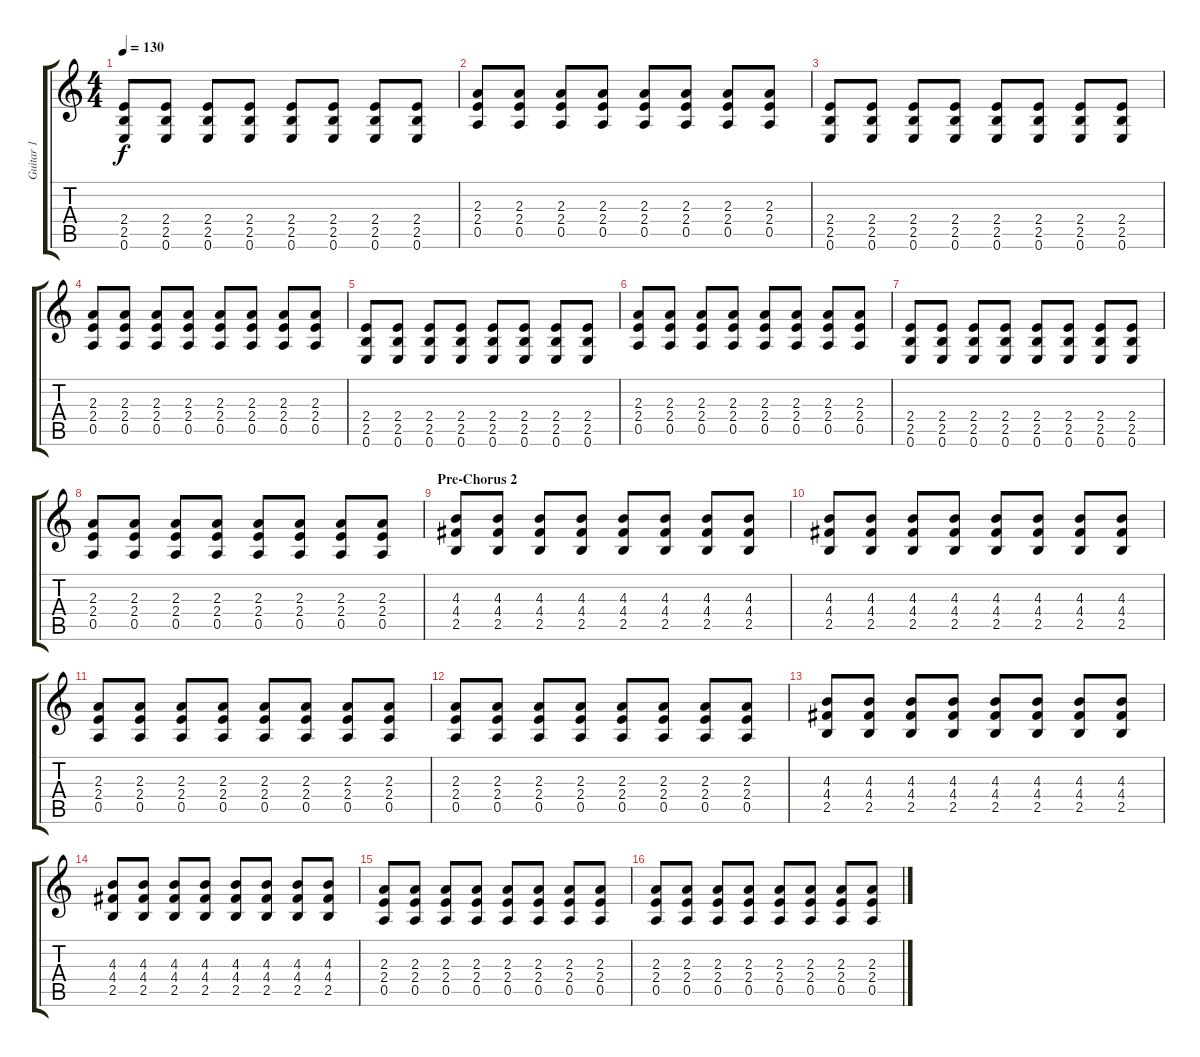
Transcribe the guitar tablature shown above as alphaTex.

\track ("Guitar 1" "Guitar 1") {instrument acousticguitarsteel}
\staff {score tabs}
\tuning (E4 B3 G3 D3 A2 E2) {hide}
\ts (4 4)
\tempo 130
\clef g2
\ks c
(2.4 2.5 0.6).8{dy f} (2.4 2.5 0.6).8 (2.4 2.5 0.6).8 (2.4 2.5 0.6).8 (2.4 2.5 0.6).8 (2.4 2.5 0.6).8 (2.4 2.5 0.6).8 (2.4 2.5 0.6).8 |
(2.3 2.4 0.5).8 (2.3 2.4 0.5).8 (2.3 2.4 0.5).8 (2.3 2.4 0.5).8 (2.3 2.4 0.5).8 (2.3 2.4 0.5).8 (2.3 2.4 0.5).8 (2.3 2.4 0.5).8 |
(2.4 2.5 0.6).8 (2.4 2.5 0.6).8 (2.4 2.5 0.6).8 (2.4 2.5 0.6).8 (2.4 2.5 0.6).8 (2.4 2.5 0.6).8 (2.4 2.5 0.6).8 (2.4 2.5 0.6).8 |
(2.3 2.4 0.5).8 (2.3 2.4 0.5).8 (2.3 2.4 0.5).8 (2.3 2.4 0.5).8 (2.3 2.4 0.5).8 (2.3 2.4 0.5).8 (2.3 2.4 0.5).8 (2.3 2.4 0.5).8 |
(2.4 2.5 0.6).8 (2.4 2.5 0.6).8 (2.4 2.5 0.6).8 (2.4 2.5 0.6).8 (2.4 2.5 0.6).8 (2.4 2.5 0.6).8 (2.4 2.5 0.6).8 (2.4 2.5 0.6).8 |
(2.3 2.4 0.5).8 (2.3 2.4 0.5).8 (2.3 2.4 0.5).8 (2.3 2.4 0.5).8 (2.3 2.4 0.5).8 (2.3 2.4 0.5).8 (2.3 2.4 0.5).8 (2.3 2.4 0.5).8 |
(2.4 2.5 0.6).8 (2.4 2.5 0.6).8 (2.4 2.5 0.6).8 (2.4 2.5 0.6).8 (2.4 2.5 0.6).8 (2.4 2.5 0.6).8 (2.4 2.5 0.6).8 (2.4 2.5 0.6).8 |
(2.3 2.4 0.5).8 (2.3 2.4 0.5).8 (2.3 2.4 0.5).8 (2.3 2.4 0.5).8 (2.3 2.4 0.5).8 (2.3 2.4 0.5).8 (2.3 2.4 0.5).8 (2.3 2.4 0.5).8 |
\section ("" "Pre-Chorus 2")
(4.3 4.4 2.5).8 (4.3 4.4 2.5).8 (4.3 4.4 2.5).8 (4.3 4.4 2.5).8 (4.3 4.4 2.5).8 (4.3 4.4 2.5).8 (4.3 4.4 2.5).8 (4.3 4.4 2.5).8 |
(4.3 4.4 2.5).8 (4.3 4.4 2.5).8 (4.3 4.4 2.5).8 (4.3 4.4 2.5).8 (4.3 4.4 2.5).8 (4.3 4.4 2.5).8 (4.3 4.4 2.5).8 (4.3 4.4 2.5).8 |
(2.3 2.4 0.5).8 (2.3 2.4 0.5).8 (2.3 2.4 0.5).8 (2.3 2.4 0.5).8 (2.3 2.4 0.5).8 (2.3 2.4 0.5).8 (2.3 2.4 0.5).8 (2.3 2.4 0.5).8 |
(2.3 2.4 0.5).8 (2.3 2.4 0.5).8 (2.3 2.4 0.5).8 (2.3 2.4 0.5).8 (2.3 2.4 0.5).8 (2.3 2.4 0.5).8 (2.3 2.4 0.5).8 (2.3 2.4 0.5).8 |
(4.3 4.4 2.5).8 (4.3 4.4 2.5).8 (4.3 4.4 2.5).8 (4.3 4.4 2.5).8 (4.3 4.4 2.5).8 (4.3 4.4 2.5).8 (4.3 4.4 2.5).8 (4.3 4.4 2.5).8 |
(4.3 4.4 2.5).8 (4.3 4.4 2.5).8 (4.3 4.4 2.5).8 (4.3 4.4 2.5).8 (4.3 4.4 2.5).8 (4.3 4.4 2.5).8 (4.3 4.4 2.5).8 (4.3 4.4 2.5).8 |
(2.3 2.4 0.5).8 (2.3 2.4 0.5).8 (2.3 2.4 0.5).8 (2.3 2.4 0.5).8 (2.3 2.4 0.5).8 (2.3 2.4 0.5).8 (2.3 2.4 0.5).8 (2.3 2.4 0.5).8 |
(2.3 2.4 0.5).8 (2.3 2.4 0.5).8 (2.3 2.4 0.5).8 (2.3 2.4 0.5).8 (2.3 2.4 0.5).8 (2.3 2.4 0.5).8 (2.3 2.4 0.5).8 (2.3 2.4 0.5).8
